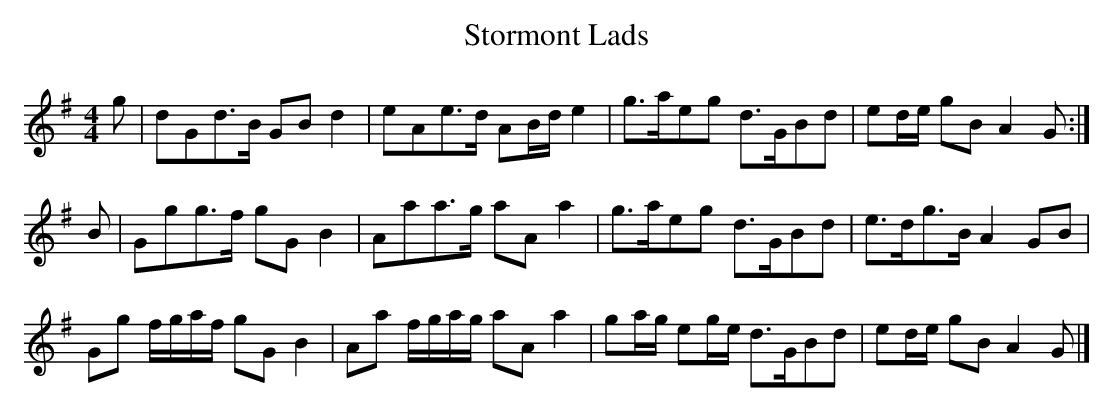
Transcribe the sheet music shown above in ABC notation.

X:1
T:Stormont Lads
M:4/4
L:1/8
K:G
g|dGd>B GB d2|eAe>d AB/d/ e2|g>aeg d>GBd|ed/e/ gB A2 G:|]
B|Ggg>f gG B2|Aaa>g aA a2|g>aeg d>GBd|e>dg>B A2 GB|
Gg f/g/a/f/ gG B2|Aa f/g/a/g/ aA a2|ga/g/ eg/e/ d>GBd|\
ed/e/ gB A2 G|]
